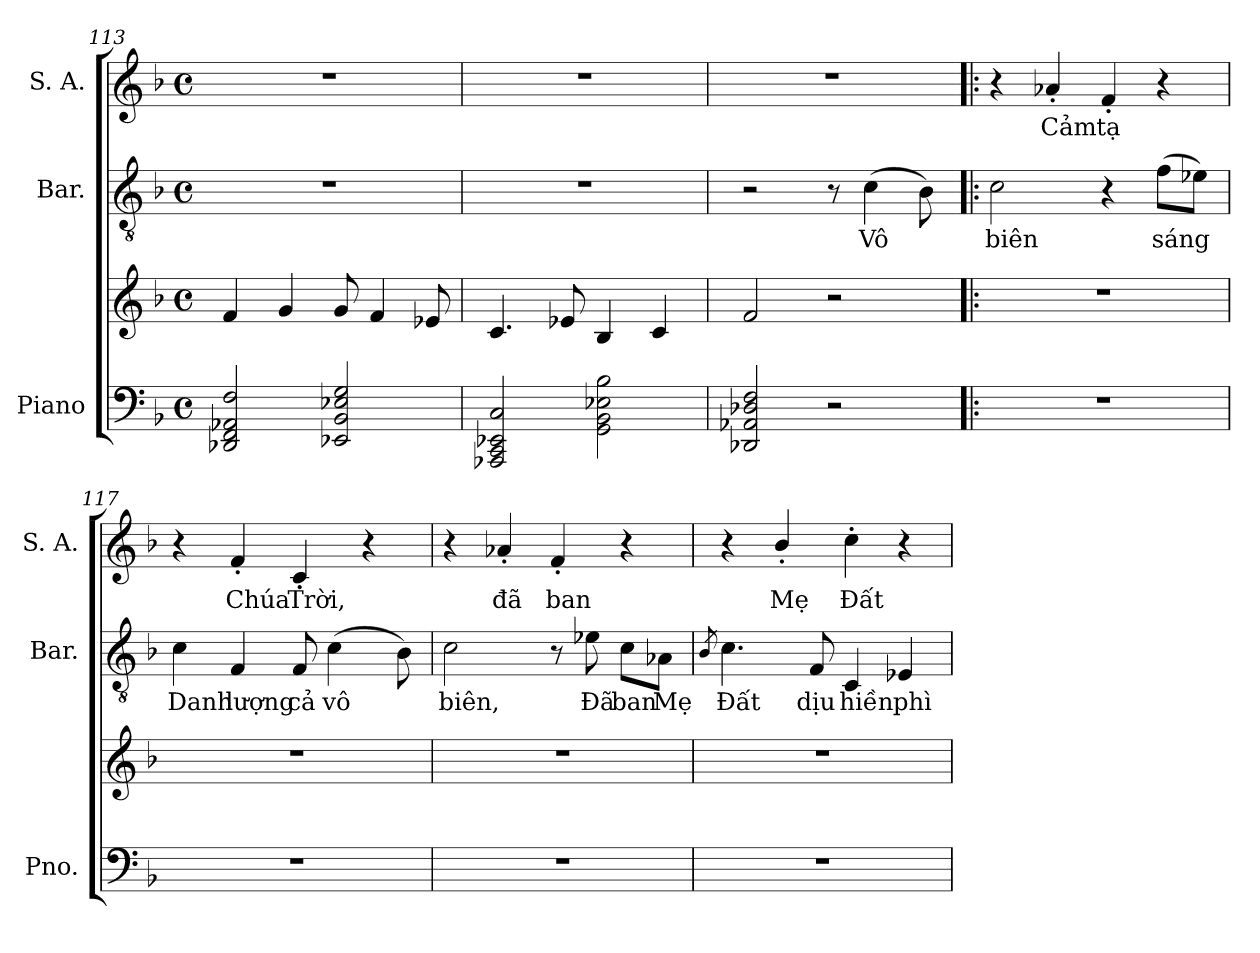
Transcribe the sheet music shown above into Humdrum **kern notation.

**kern	**kern	**kern	**text	**kern	**text
*part3	*part3	*part2	*part2	*part1	*part1
*staff4	*staff3	*staff2	*staff2	*staff1	*staff1
*I"Piano	*	*I"Bar.	*	*I"S. A.	*
*I'Pno.	*	*I'Bar.	*	*I'S. A.	*
*clefF4	*clefG2	*clefGv2	*	*clefG2	*
*k[b-]	*k[b-]	*k[b-]	*	*k[b-]	*
*M4/4	*M4/4	*M4/4	*	*M4/4	*
*met(c)	*met(c)	*met(c)	*	*met(c)	*
=113	=113	=113	=113	=113	=113
2DD-X/ 2FF/ 2AA-X/ 2F/	4f/	1r	.	1r	.
.	4g/	.	.	.	.
2EE-X/ 2BB-/ 2E-X/ 2G/	8g/	.	.	.	.
.	4f/	.	.	.	.
.	8e-X/	.	.	.	.
=114	=114	=114	=114	=114	=114
2AAA-X/ 2CC/ 2EE-X/ 2C/	4.c/	1r	.	1r	.
.	8e-X/	.	.	.	.
2GG\ 2BB-\ 2E-X\ 2B-\	4B-/	.	.	.	.
.	4c/	.	.	.	.
=115	=115	=115	=115	=115	=115
2DD-X/ 2AA-X/ 2D-X/ 2F/	2f/	2r	.	1r	.
2r	2r	8r	.	.	.
!	!	!	!LO:LY:b	!	!
.	.	(4c\	Vô	.	.
.	.	8B-\)	.	.	.
!!LO:LB:g=z
=116!|:	=116!|:	=116!|:	=116!|:	=116!|:	=116!|:
!	!	!	!LO:LY:b	!	!
1r	1r	2c\	biên	4r	.
!	!	!	!	!	!LO:LY:b
.	.	.	.	4a-X'/	Cảm
!	!	!	!	!	!LO:LY:b
.	.	4r	.	4f'/	tạ
!	!	!	!LO:LY:b	!	!
.	.	(8f\L	sáng	4r	.
.	.	8e-X\J)	.	.	.
=117	=117	=117	=117	=117	=117
!	!	!	!LO:LY:b	!	!
1r	1r	4c\	Danh	4r	.
!	!	!	!LO:LY:b	!	!LO:LY:b
.	.	4F/	lượng	4f'/	Chúa
!	!	!	!LO:LY:b	!	!LO:LY:b
.	.	8F/	cả	4c'/	Trời,
!	!	!	!LO:LY:b	!	!
.	.	(4c\	vô	.	.
.	.	.	.	4r	.
.	.	8B-\)	.	.	.
=118	=118	=118	=118	=118	=118
!	!	!	!LO:LY:b	!	!
1r	1r	2c\	biên,	4r	.
!	!	!	!	!	!LO:LY:b
.	.	.	.	4a-X'/	đã
!	!	!	!	!	!LO:LY:b
.	.	8r	.	4f'/	ban
!	!	!	!LO:LY:b	!	!
.	.	8e-X\	Đã	.	.
!	!	!	!LO:LY:b	!	!
.	.	8c\L	ban	4r	.
!	!	!	!LO:LY:b	!	!
.	.	8A-X\J	Mẹ	.	.
=119	=119	=119	=119	=119	=119
.	.	8qB-/	.	.	.
!	!	!	!LO:LY:b	!	!
1r	1r	4.c\	Đất	4r	.
!	!	!	!	!	!LO:LY:b
.	.	.	.	4b-'/	Mẹ
!	!	!	!LO:LY:b	!	!
.	.	8F/	dịu	.	.
!	!	!	!LO:LY:b	!	!LO:LY:b
.	.	4C/	hiền	4cc'\	Đất
!	!	!	!LO:LY:b	!	!
.	.	4E-X/	phì	4r	.
=	=	=	=	=	=
*-	*-	*-	*-	*-	*-
